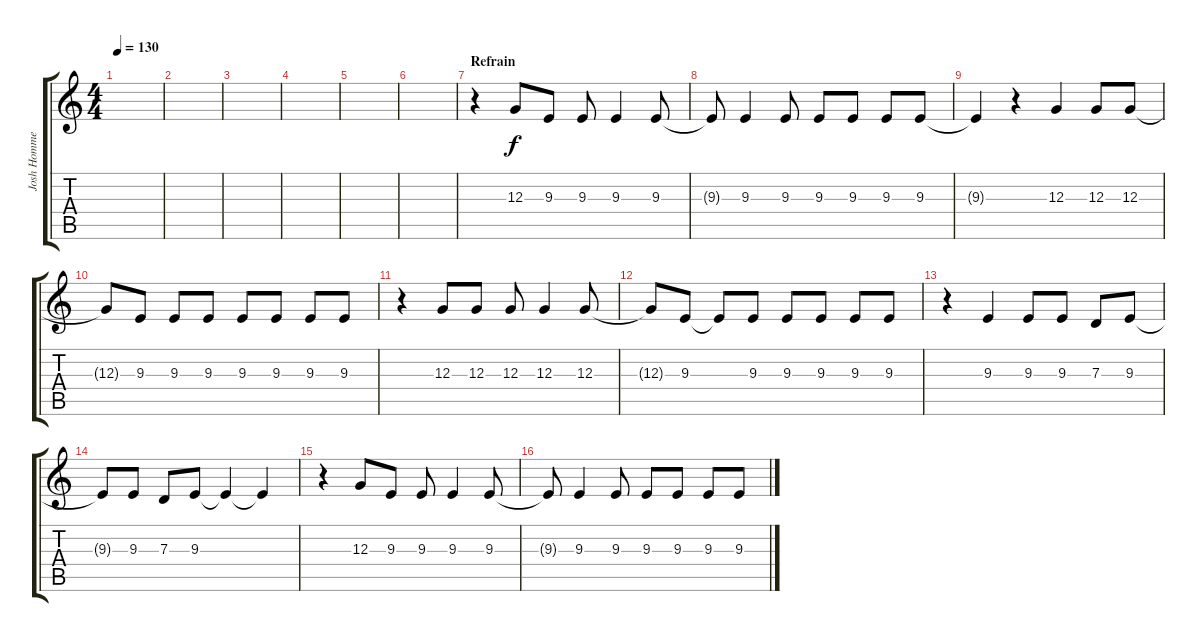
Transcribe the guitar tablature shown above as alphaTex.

\track ("Josh Homme and Alain Johannes (Voices)" "Josh Homme") {instrument altosax}
\staff {score tabs}
\tuning (E4 B3 G3 D3 A2 E2) {hide}
\ts (4 4)
\tempo 130
\clef g2
\ks c
|
|
|
|
|
|
\section ("" "Refrain")
r.4 12.3.8 9.3.8 9.3.8 9.3.4 9.3.8 |
9.3{t}.8 9.3.4 9.3.8 9.3.8 9.3.8 9.3.8 9.3.8 |
9.3{t}.4 r.4 12.3.4 12.3.8 12.3.8 |
12.3{t}.8 9.3.8 9.3.8 9.3.8 9.3.8 9.3.8 9.3.8 9.3.8 |
r.4 12.3.8 12.3.8 12.3.8 12.3.4 12.3.8 |
12.3{t}.8 9.3.8 9.3{t}.8 9.3.8 9.3.8 9.3.8 9.3.8 9.3.8 |
r.4 9.3.4 9.3.8 9.3.8 7.3.8 9.3.8 |
9.3{t}.8 9.3.8 7.3.8 9.3.8 9.3{t}.4 9.3{t}.4 |
r.4 12.3.8 9.3.8 9.3.8 9.3.4 9.3.8 |
9.3{t}.8 9.3.4 9.3.8 9.3.8 9.3.8 9.3.8 9.3.8
